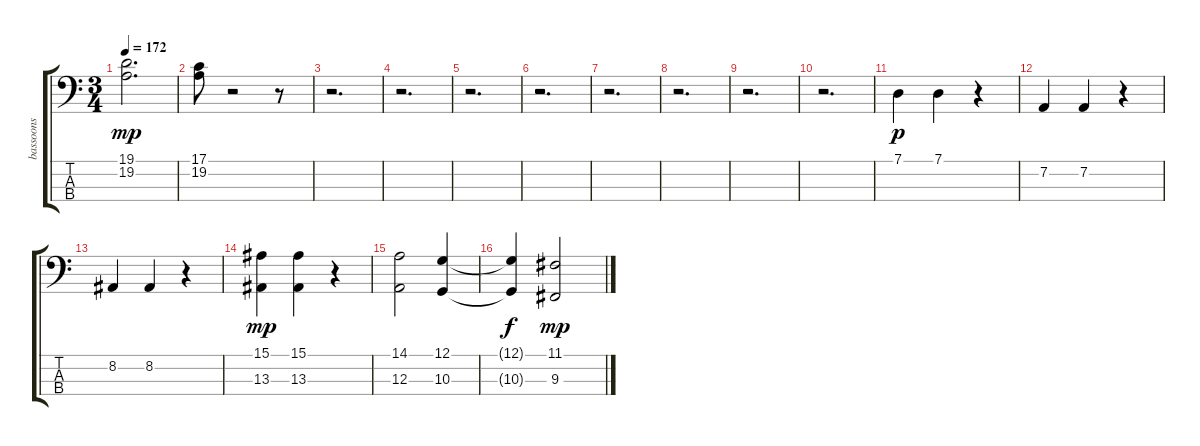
\track ("bassoons" "bassoons") {instrument bassoon}
\staff {score tabs}
\tuning (G2 D2 A1 E1) {hide}
\ts (3 4)
\tempo 172
\clef f4
\ks c
(19.1 19.2).2{d dy mp} |
(17.1 19.2).8 r.2 r.8 |
r.2{d} |
r.2{d} |
r.2{d} |
r.2{d} |
r.2{d} |
r.2{d} |
r.2{d} |
r.2{d} |
7.1.4{dy p} 7.1.4 r.4 |
7.2.4 7.2.4 r.4 |
8.2.4 8.2.4 r.4 |
(15.1 13.3).4{dy mp} (15.1 13.3).4 r.4 |
(14.1 12.3).2 (12.1 10.3).4 |
(12.1{t} 10.3{t}).4{dy f} (11.1 9.3).2{dy mp}
